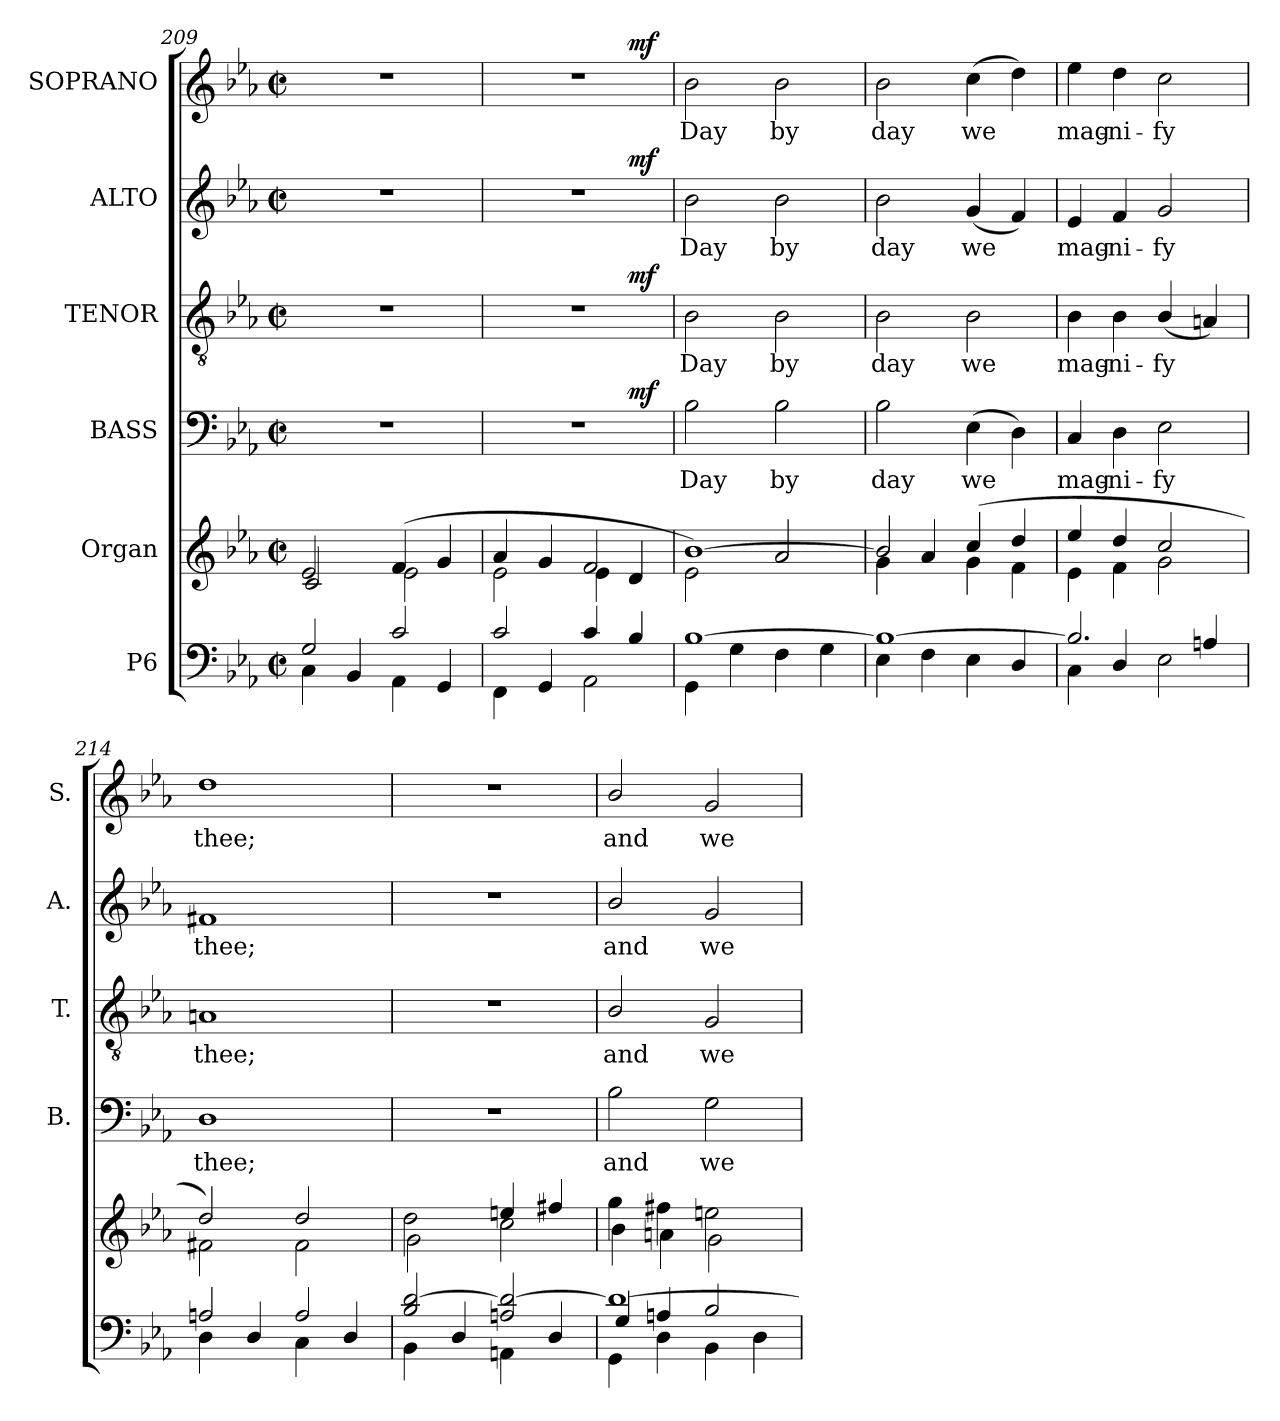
**kern	**kern	**kern	**text	**dynam	**kern	**text	**dynam	**kern	**text	**dynam	**kern	**text	**dynam
*part6	*part5	*part4	*part4	*part4	*part3	*part3	*part3	*part2	*part2	*part2	*part1	*part1	*part1
*staff6	*staff5	*staff4	*staff4	*staff4	*staff3	*staff3	*staff3	*staff2	*staff2	*staff2	*staff1	*staff1	*staff1
*I"P6	*I"Organ	*I"BASS	*	*	*I"TENOR	*	*	*I"ALTO	*	*	*I"SOPRANO	*	*
*	*	*I'B.	*	*	*I'T.	*	*	*I'A.	*	*	*I'S.	*	*
*clefF4	*clefG2	*clefF4	*	*	*clefGv2	*	*	*clefG2	*	*	*clefG2	*	*
*	*	*	*	*	*ITrd7c12	*	*	*	*	*	*	*	*
*k[b-e-a-]	*k[b-e-a-]	*k[b-e-a-]	*	*	*k[b-e-a-]	*	*	*k[b-e-a-]	*	*	*k[b-e-a-]	*	*
*E-:	*E-:	*E-:	*	*	*E-:	*	*	*E-:	*	*	*E-:	*	*
*M2/2	*M2/2	*M2/2	*	*	*M2/2	*	*	*M2/2	*	*	*M2/2	*	*
*met(c|)	*met(c|)	*met(c|)	*	*	*met(c|)	*	*	*met(c|)	*	*	*met(c|)	*	*
=209	=209	=209	=209	=209	=209	=209	=209	=209	=209	=209	=209	=209	=209
*^	*^	*	*	*	*	*	*	*	*	*	*	*	*
2Gi/	4Ci\	2e-i/	2ci/	1r	.	.	1r	.	.	1r	.	.	1r	.	.
.	4BB-i/	.	.	.	.	.	.	.	.	.	.	.	.	.	.
2ci/	4AA-i\	(4fi/	2e-i\	.	.	.	.	.	.	.	.	.	.	.	.
.	4GGi/	4gi/	.	.	.	.	.	.	.	.	.	.	.	.	.
!!LO:PB:g=z
=210	=210	=210	=210	=210	=210	=210	=210	=210	=210	=210	=210	=210	=210	=210	=210
*	*	*	*	*^	*	*	*^	*	*	*^	*	*	*^	*	*
2ci/	4FFi\	4a-i/	2e-i\	1r	2.ryy	.	.	1r	2.ryy	.	.	1r	2.ryy	.	.	1r	2.ryy	.	.
.	4GGi/	4gi/	.	.	.	.	.	.	.	.	.	.	.	.	.	.	.	.	.
4ci/	2AA-i\	2fi/	4e-i\	.	.	.	.	.	.	.	.	.	.	.	.	.	.	.	.
4B-i/	.	.	4di/	.	4ryy	.	mf	.	4ryy	.	mf	.	4ryy	.	mf	.	4ryy	.	mf
*	*	*	*	*v	*v	*	*	*	*	*	*	*v	*v	*	*	*v	*v	*	*
*	*	*	*	*	*	*	*v	*v	*	*	*	*	*	*	*	*
=211	=211	=211	=211	=211	=211	=211	=211	=211	=211	=211	=211	=211	=211	=211	=211
*	*	*	*	*^	*	*	*^	*	*	*^	*	*	*^	*	*
!	!	!	!	!	!	!LO:LY:b:color=#000000	!	!	!	!	!	!	!	!	!	!	!	!	!
*	*	*	*	*v	*v	*	*	*	*	*	*	*v	*v	*	*	*v	*v	*	*
*	*	*	*	*	*	*	*v	*v	*	*	*	*	*	*	*	*
*	*	*	*	*^	*	*	*^	*	*	*^	*	*	*^	*	*
!	!	!	!	!	!	!	!	!	!	!LO:LY:b:color=#000000	!	!	!	!	!	!	!	!	!
*	*	*	*	*v	*v	*	*	*	*	*	*	*v	*v	*	*	*v	*v	*	*
*	*	*	*	*	*	*	*v	*v	*	*	*	*	*	*	*	*
*	*	*	*	*^	*	*	*^	*	*	*^	*	*	*^	*	*
!	!	!	!	!	!	!	!	!	!	!	!	!	!	!LO:LY:b:color=#000000	!	!	!	!	!
*	*	*	*	*v	*v	*	*	*	*	*	*	*v	*v	*	*	*v	*v	*	*
*	*	*	*	*	*	*	*v	*v	*	*	*	*	*	*	*	*
*	*	*	*	*^	*	*	*^	*	*	*^	*	*	*^	*	*
!	!	!	!	!	!	!	!	!	!	!	!	!	!	!	!	!	!	!LO:LY:b:color=#000000	!
*	*	*	*	*v	*v	*	*	*	*	*	*	*v	*v	*	*	*v	*v	*	*
*	*	*	*	*	*	*	*v	*v	*	*	*	*	*	*	*	*
[1B-i	4GGi\	[1b-i)	2e-i\	2B-i\	Day	.	2BB-i\	Day	.	2b-i\	Day	.	2b-i\	Day	.
.	4Gi\	.	.	.	.	.	.	.	.	.	.	.	.	.	.
!	!	!	!	!	!LO:LY:b:color=#000000	!	!	!	!	!	!	!	!	!	!
!	!	!	!	!	!	!	!	!LO:LY:b:color=#000000	!	!	!	!	!	!	!
!	!	!	!	!	!	!	!	!	!	!	!LO:LY:b:color=#000000	!	!	!	!
!	!	!	!	!	!	!	!	!	!	!	!	!	!	!LO:LY:b:color=#000000	!
.	4Fi\	.	2a-i/	2B-i\	by	.	2BB-i\	by	.	2b-i\	by	.	2b-i\	by	.
.	4Gi\	.	.	.	.	.	.	.	.	.	.	.	.	.	.
=212	=212	=212	=212	=212	=212	=212	=212	=212	=212	=212	=212	=212	=212	=212	=212
!	!	!	!	!	!LO:LY:b:color=#000000	!	!	!	!	!	!	!	!	!	!
!	!	!	!	!	!	!	!	!LO:LY:b:color=#000000	!	!	!	!	!	!	!
!	!	!	!	!	!	!	!	!	!	!	!LO:LY:b:color=#000000	!	!	!	!
!	!	!	!	!	!	!	!	!	!	!	!	!	!	!LO:LY:b:color=#000000	!
1B-i_	4E-i\	2b-i/]	4gi\	2B-i\	day	.	2BB-i\	day	.	2b-i\	day	.	2b-i\	day	.
.	4Fi\	.	4a-i/	.	.	.	.	.	.	.	.	.	.	.	.
!	!	!	!	!	!LO:LY:b:color=#000000	!	!	!	!	!	!	!	!	!	!
!	!	!	!	!	!	!	!	!LO:LY:b:color=#000000	!	!	!	!	!	!	!
!	!	!	!	!	!	!	!	!	!	!	!LO:LY:b:color=#000000	!	!	!	!
!	!	!	!	!	!	!	!	!	!	!	!	!	!	!LO:LY:b:color=#000000	!
.	4E-i\	(4cci/	4gi\	(4E-i\	we	.	2BB-i\	we	.	(4gi/	we	.	(4cci\	we	.
.	4Di/	4ddi/	4fi\	4Di\)	.	.	.	.	.	4fi/)	.	.	4ddi\)	.	.
=213	=213	=213	=213	=213	=213	=213	=213	=213	=213	=213	=213	=213	=213	=213	=213
!	!	!	!	!	!LO:LY:b:color=#000000	!	!	!	!	!	!	!	!	!	!
!	!	!	!	!	!	!	!	!LO:LY:b:color=#000000	!	!	!	!	!	!	!
!	!	!	!	!	!	!	!	!	!	!	!LO:LY:b:color=#000000	!	!	!	!
!	!	!	!	!	!	!	!	!	!	!	!	!	!	!LO:LY:b:color=#000000	!
2.B-i/]	4Ci\	4ee-i/	4e-i\	4Ci/	mag-	.	4BB-i\	mag-	.	4e-i/	mag-	.	4ee-i\	mag-	.
!	!	!	!	!	!LO:LY:b:color=#000000	!	!	!	!	!	!	!	!	!	!
!	!	!	!	!	!	!	!	!LO:LY:b:color=#000000	!	!	!	!	!	!	!
!	!	!	!	!	!	!	!	!	!	!	!LO:LY:b:color=#000000	!	!	!	!
!	!	!	!	!	!	!	!	!	!	!	!	!	!	!LO:LY:b:color=#000000	!
.	4Di/	4ddi/	4fi\	4Di\	-ni-	.	4BB-i\	-ni-	.	4fi/	-ni-	.	4ddi\	-ni-	.
!	!	!	!	!	!LO:LY:b:color=#000000	!	!	!	!	!	!	!	!	!	!
!	!	!	!	!	!	!	!	!LO:LY:b:color=#000000	!	!	!	!	!	!	!
!	!	!	!	!	!	!	!	!	!	!	!LO:LY:b:color=#000000	!	!	!	!
!	!	!	!	!	!	!	!	!	!	!	!	!	!	!LO:LY:b:color=#000000	!
.	2E-i\	2cci/	2gi\	2E-i\	-fy	.	(4BB-i/	-fy	.	2gi/	-fy	.	2cci\	-fy	.
4Ani/	.	.	.	.	.	.	4AAni/)	.	.	.	.	.	.	.	.
=214	=214	=214	=214	=214	=214	=214	=214	=214	=214	=214	=214	=214	=214	=214	=214
!	!	!	!	!	!LO:LY:b:color=#000000	!	!	!	!	!	!	!	!	!	!
!	!	!	!	!	!	!	!	!LO:LY:b:color=#000000	!	!	!	!	!	!	!
!	!	!	!	!	!	!	!	!	!	!	!LO:LY:b:color=#000000	!	!	!	!
!	!	!	!	!	!	!	!	!	!	!	!	!	!	!LO:LY:b:color=#000000	!
2Ani/	4Di\	2ddi/)	2f#Xi\	1Di	thee;	.	1AAni	thee;	.	1f#Xi	thee;	.	1ddi	thee;	.
.	4Di/	.	.	.	.	.	.	.	.	.	.	.	.	.	.
2Ai/	4Ci\	2ddi/	2f#i\	.	.	.	.	.	.	.	.	.	.	.	.
.	4Di/	.	.	.	.	.	.	.	.	.	.	.	.	.	.
!!LO:LB:g=z
=215	=215	=215	=215	=215	=215	=215	=215	=215	=215	=215	=215	=215	=215	=215	=215
2B-i/ [2di	4BB-i\	2ddi\	2gi\	1r	.	.	1r	.	.	1r	.	.	1r	.	.
.	4Di/	.	.	.	.	.	.	.	.	.	.	.	.	.	.
2Ani/ 2di_	4AAni\	4eeni/	2cci\	.	.	.	.	.	.	.	.	.	.	.	.
.	4Di/	4ff#Xi/	.	.	.	.	.	.	.	.	.	.	.	.	.
=216	=216	=216	=216	=216	=216	=216	=216	=216	=216	=216	=216	=216	=216	=216	=216
*	*^	*	*	*	*	*	*	*	*	*	*	*	*	*	*
!	!	!	!	!	!	!LO:LY:b:color=#000000	!	!	!	!	!	!	!	!	!	!
!	!	!	!	!	!	!	!	!	!LO:LY:b:color=#000000	!	!	!	!	!	!	!
!	!	!	!	!	!	!	!	!	!	!	!	!LO:LY:b:color=#000000	!	!	!	!
!	!	!	!	!	!	!	!	!	!	!	!	!	!	!	!LO:LY:b:color=#000000	!
1di_	4GGi\	4Gi/	4ggi\	4b-i\	2B-i\	and	.	2BB-i/	and	.	2b-i/	and	.	2b-i/	and	.
.	4Di\	4Ani/	4ff#Xi\	4ani\	.	.	.	.	.	.	.	.	.	.	.	.
!	!	!	!	!	!	!LO:LY:b:color=#000000	!	!	!	!	!	!	!	!	!	!
!	!	!	!	!	!	!	!	!	!LO:LY:b:color=#000000	!	!	!	!	!	!	!
!	!	!	!	!	!	!	!	!	!	!	!	!LO:LY:b:color=#000000	!	!	!	!
!	!	!	!	!	!	!	!	!	!	!	!	!	!	!	!LO:LY:b:color=#000000	!
.	4BB-i\	2B-i/	2eeni\	2gi\	2Gi\	we	.	2GGi/	we	.	2gi/	we	.	2gi/	we	.
.	4Di\	.	.	.	.	.	.	.	.	.	.	.	.	.	.	.
*v	*v	*v	*	*	*	*	*	*	*	*	*	*	*	*	*	*
*	*v	*v	*	*	*	*	*	*	*	*	*	*	*	*
=	=	=	=	=	=	=	=	=	=	=	=	=	=
*-	*-	*-	*-	*-	*-	*-	*-	*-	*-	*-	*-	*-	*-
